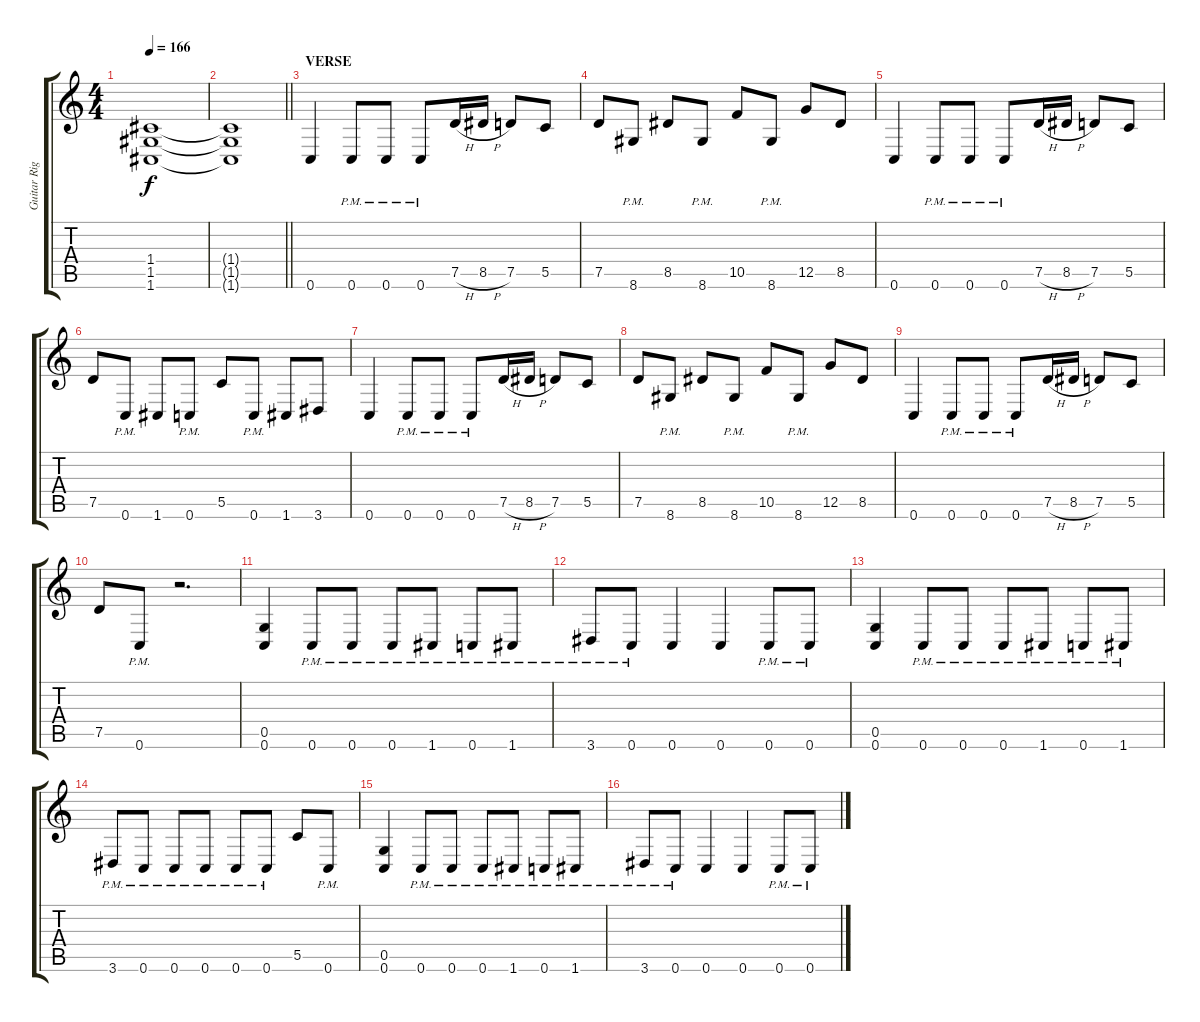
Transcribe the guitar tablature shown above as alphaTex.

\track ("Guitar Right" "Guitar Rig") {instrument distortionguitar}
\staff {score tabs}
\tuning (D4 A3 F3 C3 G2 C2) {hide}
\ts (4 4)
\tempo 166
\clef g2
\ks c
(1.4 1.5 1.6).1{dy f} |
\barLineRight lightlight
(1.4{t} 1.5{t} 1.6{t}).1 |
\section ("" "VERSE")
0.6.4 0.6{pm}.8 0.6{pm}.8 0.6{pm}.8 7.5{h}.16 8.5{h}.16 7.5.8 5.5.8 |
7.5.8 8.6{pm}.8 8.5.8 8.6{pm}.8 10.5.8 8.6{pm}.8 12.5.8 8.5.8 |
0.6.4 0.6{pm}.8 0.6{pm}.8 0.6{pm}.8 7.5{h}.16 8.5{h}.16 7.5.8 5.5.8 |
7.5.8 0.6{pm}.8 1.6.8 0.6{pm}.8 5.5.8 0.6{pm}.8 1.6.8 3.6.8 |
0.6.4 0.6{pm}.8 0.6{pm}.8 0.6{pm}.8 7.5{h}.16 8.5{h}.16 7.5.8 5.5.8 |
7.5.8 8.6{pm}.8 8.5.8 8.6{pm}.8 10.5.8 8.6{pm}.8 12.5.8 8.5.8 |
0.6.4 0.6{pm}.8 0.6{pm}.8 0.6{pm}.8 7.5{h}.16 8.5{h}.16 7.5.8 5.5.8 |
7.5.8 0.6{pm}.8 r.2{d} |
(0.5 0.6).4 0.6{pm}.8 0.6{pm}.8 0.6{pm}.8 1.6{pm}.8 0.6{pm}.8 1.6{pm}.8 |
3.6{pm}.8 0.6{pm}.8 0.6.4 0.6.4 0.6{pm}.8 0.6{pm}.8 |
(0.5 0.6).4 0.6{pm}.8 0.6{pm}.8 0.6{pm}.8 1.6{pm}.8 0.6{pm}.8 1.6{pm}.8 |
3.6{pm}.8 0.6{pm}.8 0.6{pm}.8 0.6{pm}.8 0.6{pm}.8 0.6{pm}.8 5.5.8 0.6{pm}.8 |
(0.5 0.6).4 0.6{pm}.8 0.6{pm}.8 0.6{pm}.8 1.6{pm}.8 0.6{pm}.8 1.6{pm}.8 |
3.6{pm}.8 0.6{pm}.8 0.6.4 0.6.4 0.6{pm}.8 0.6{pm}.8
